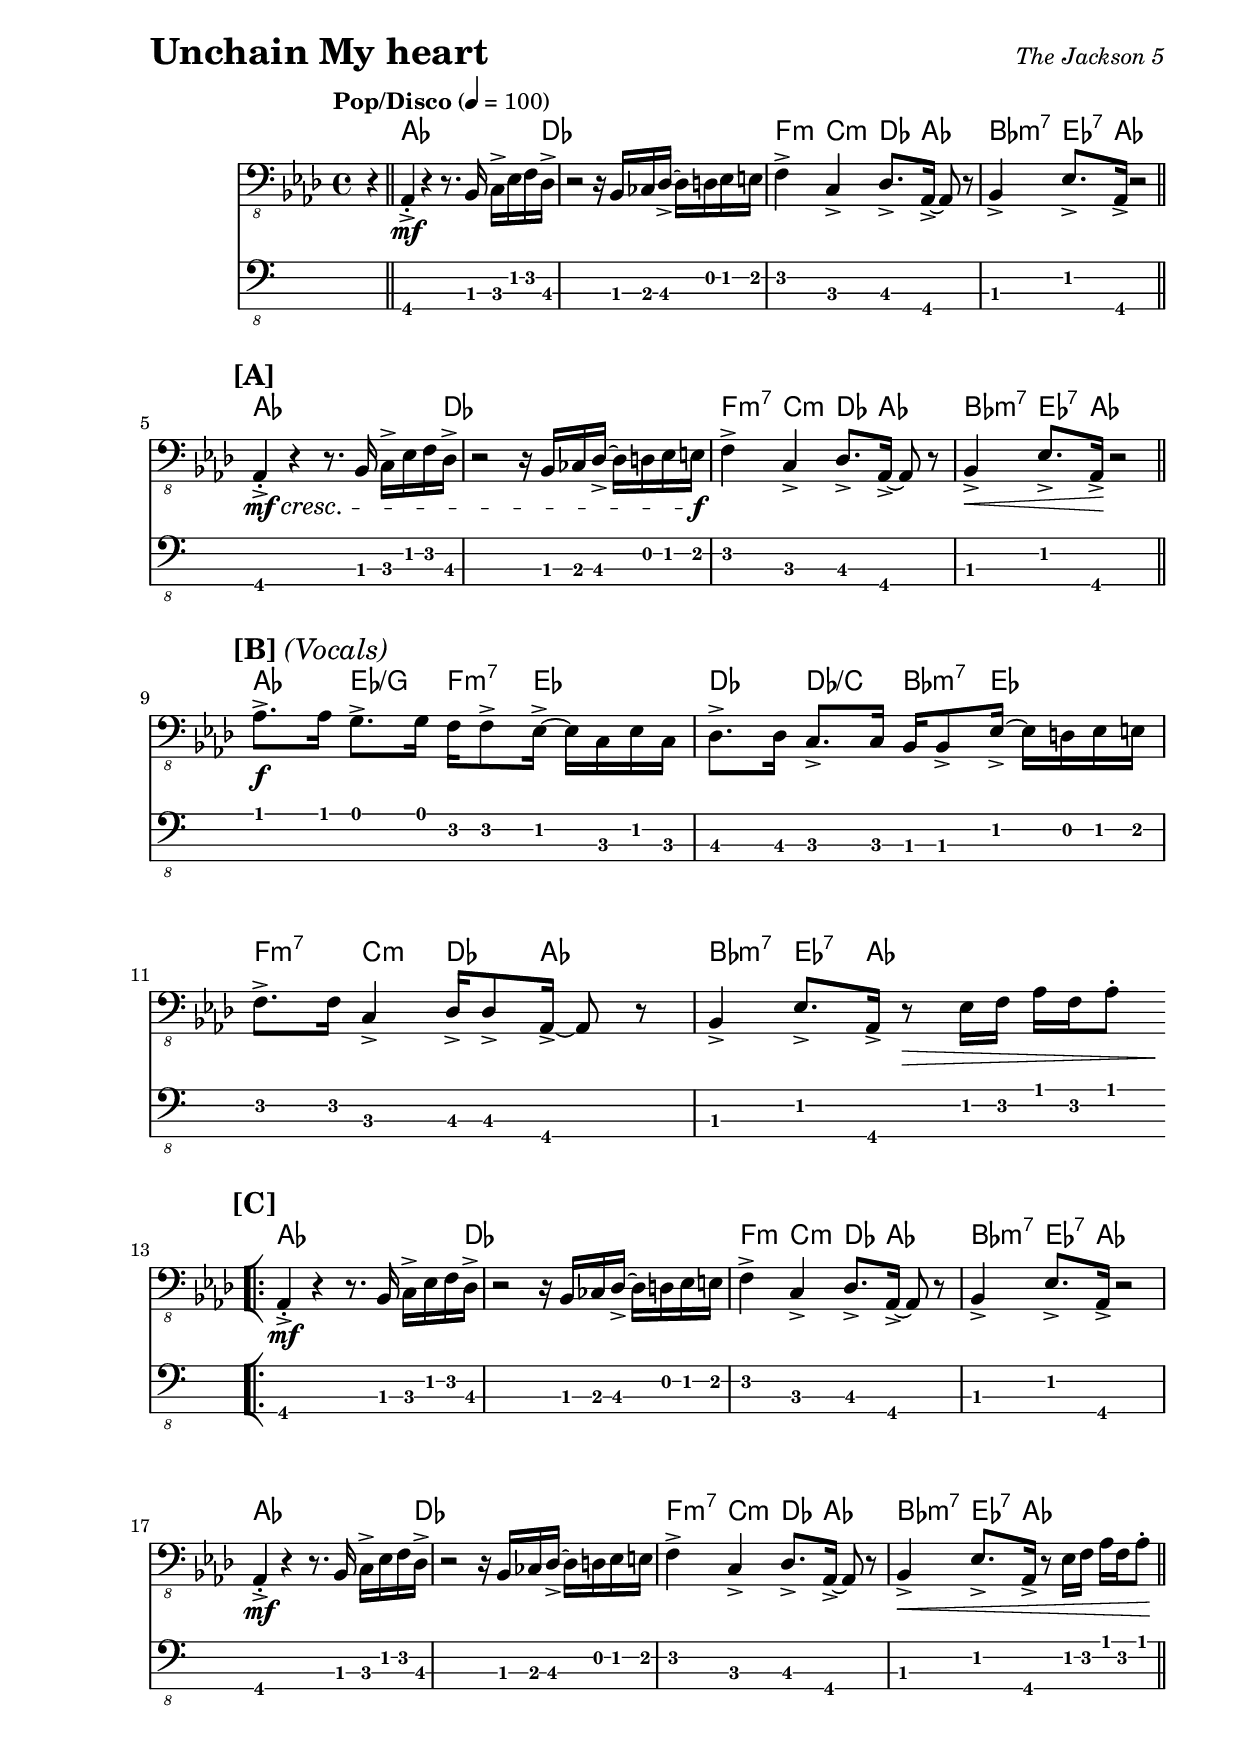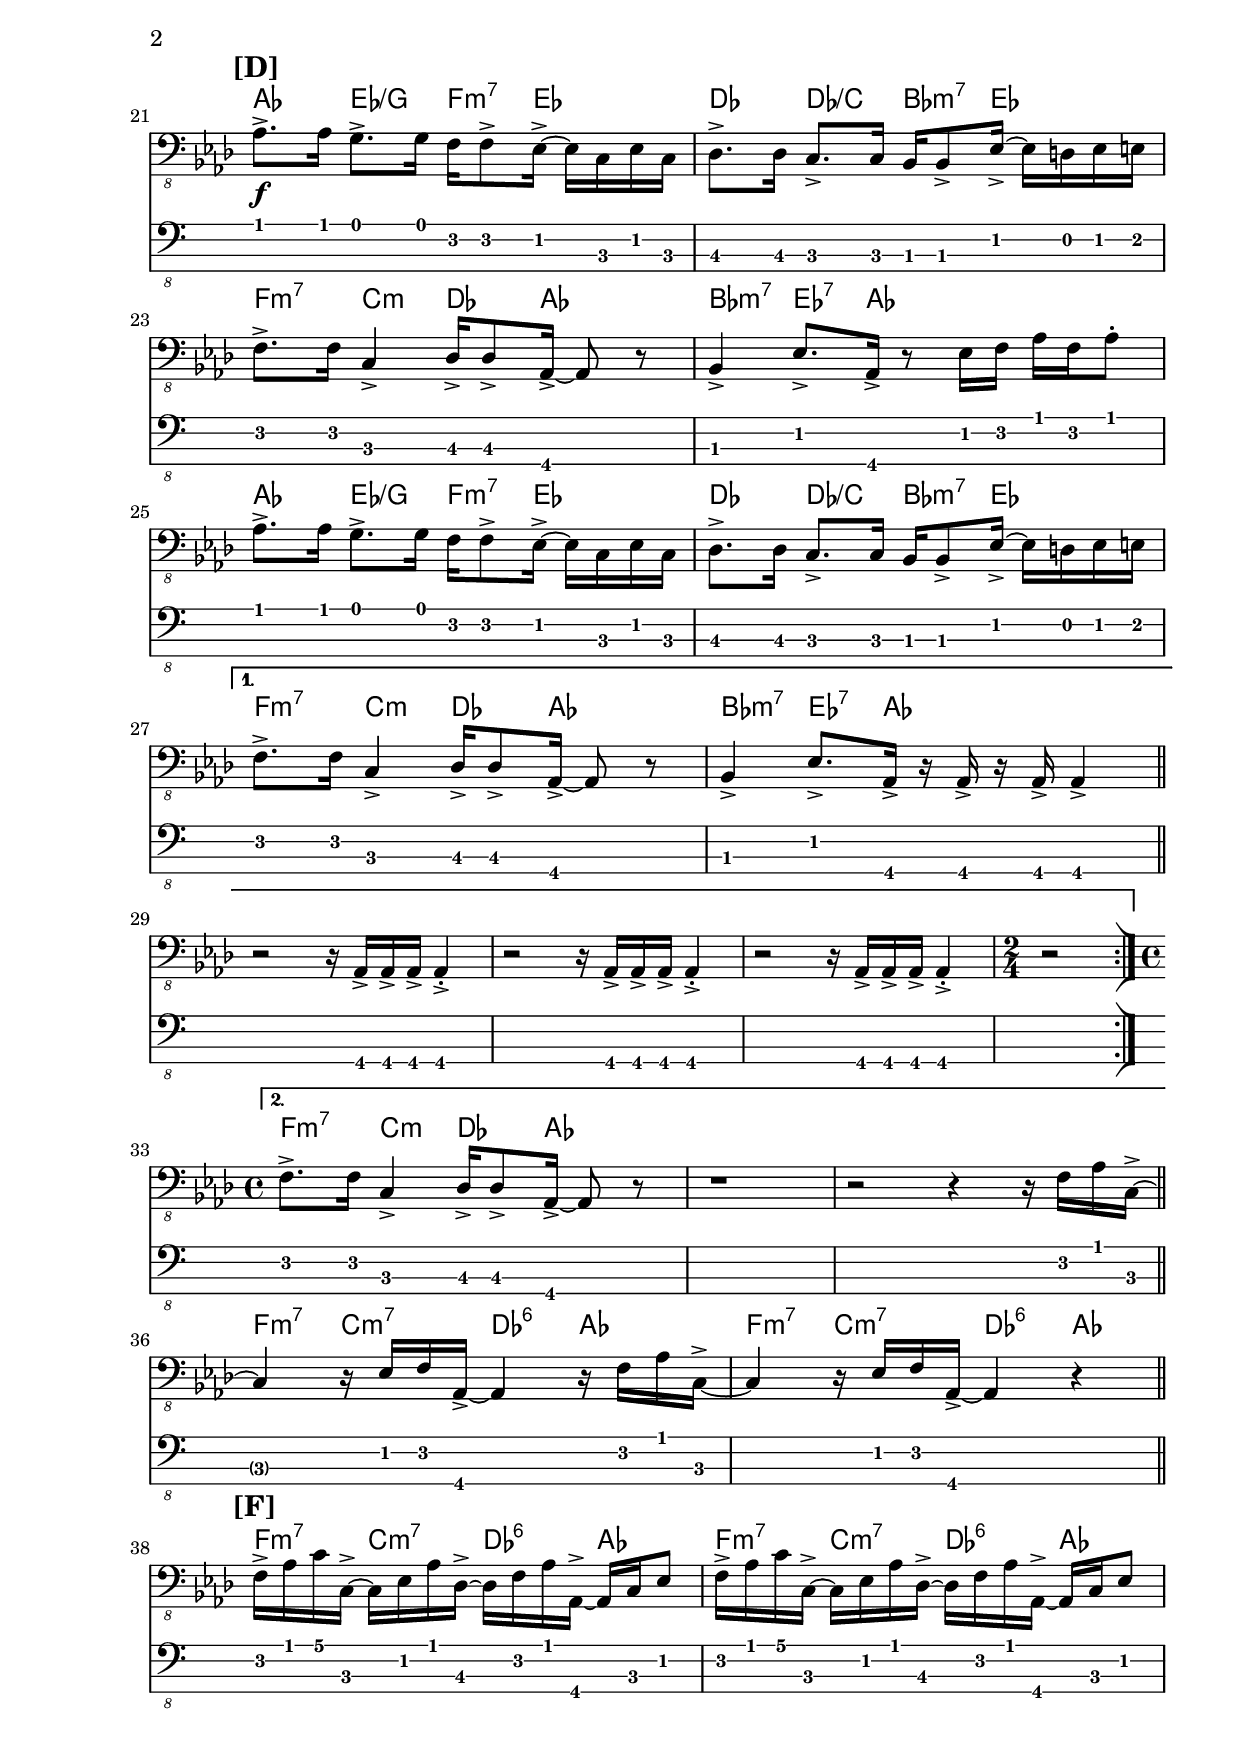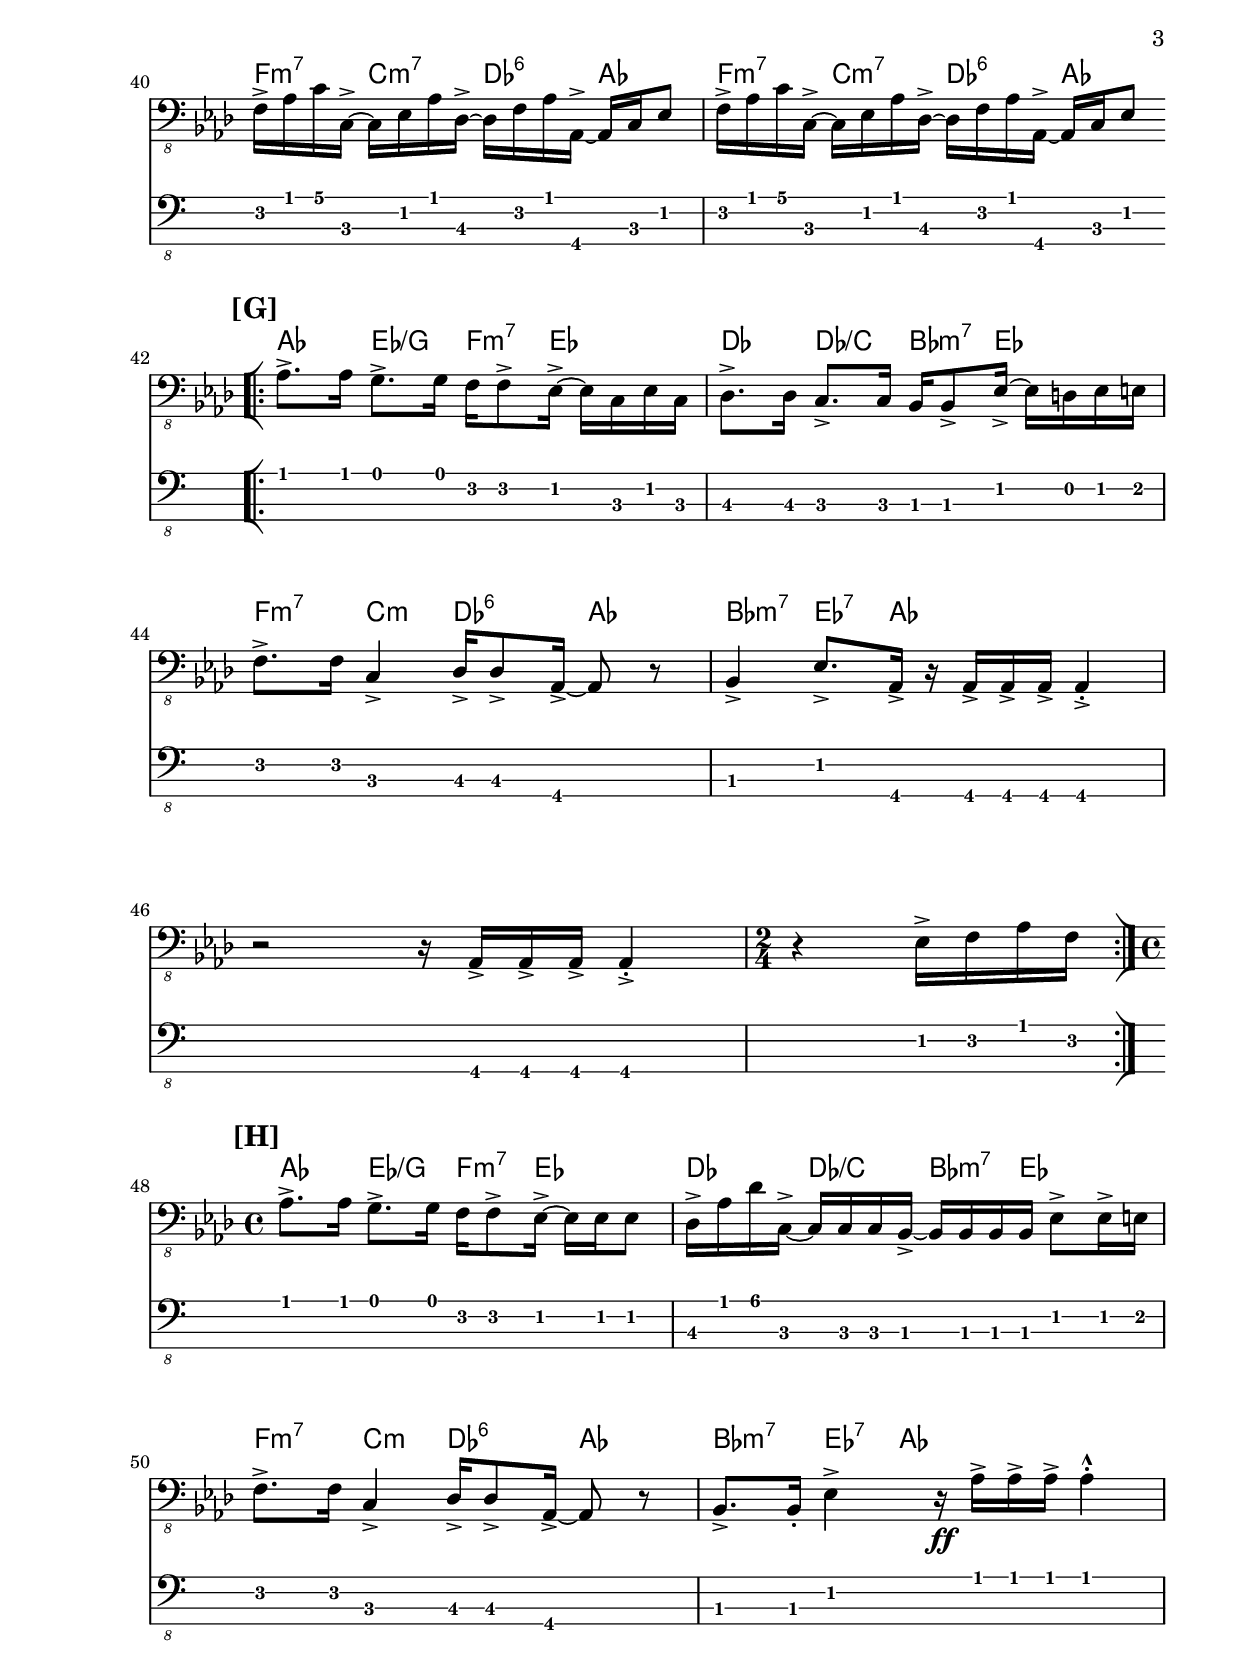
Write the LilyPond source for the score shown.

% LilyBin

% I Want You Back - The Jackson 5

\version "2.18.0"

\paper { 
  left-margin = 1.0\in
  right-margin = 0.5\in
}

my_notes = \relative c {
  \clef "bass_8"
  \key aes \major
  \time 4/4
  %%\set Timing.beamExceptions = #'()
  %%\set Timing.baseMoment = #(ly:make-moment 1/4)
  %%\set Timing.beatStructure = #'(1 1 1 1)
  \tempo "Pop/Disco" 4 = 100

  \partial 4 r4 \bar "||" |

  aes,4-.-> \mf r4 r8. bes16 c16-> ees16 f16 des16-> |
  r2 r16 bes16 ces16 des16-> ~des16 d16 ees16 e16 |
  f4-> c4-> des8.-> aes16-> ~aes8 r8 |
  bes4-> ees8.-> aes,16-> r2 \bar "||"
  \break
  
  %% 5
  \mark \markup { \bold {[A]} }
  aes4-.-> \mf \cresc r4 r8. bes16 c16-> ees16 f16 des16-> |
  r2 r16 bes16 ces16 des16-> ~des16 d16 ees16 e16 \f |
  f4-> c4-> des8.-> aes16-> ~aes8 r8 |
  bes4-> \< ees8.-> aes,16-> \! r2 \bar "||"
  \break

  %% 9
  \mark \markup { \bold {[B]} \italic {(Vocals)} }
  aes'8.-> \f aes16 g8.-> g16 f16 f8-> ees16-> ~ ees16 c16 ees16 c16 |
  des8.-> des16 c8.-> c16 bes16 bes8-> ees16-> ~ees16 d16 ees16 e16 |
  \break
  
  %% 11
  f8.-> f16 c4-> des16-> des8-> aes16-> ~aes8 r8 |
  bes4-> ees8.-> aes,16-> r8 \> ees'16 f16 aes16 f16 aes8-. 
  \bar "||"  % doesn't work
  \break
  
  \repeat volta 2 {
    %% 13
    \mark \markup { \bold {[C]} }
    \bar "[|:"
    aes,4-.->  \mf r4 r8. bes16 c16-> ees16 f16 des16-> |
    r2 r16 bes16 ces16 des16-> ~des16 d16 ees16 e16 |
    f4-> c4-> des8.-> aes16-> ~aes8 r8 |
    bes4-> ees8.-> aes,16-> r2
    \break
    
    %% 17
    aes4-.->  \mf r4 r8. bes16 c16-> ees16 f16 des16-> |
    r2 r16 bes16 ces16 des16-> ~des16 d16 ees16 e16 |
    f4-> c4-> des8.-> aes16-> ~aes8 r8 |
    bes4-> \< ees8.-> aes,16-> r8 ees'16 f16 aes16 f16 aes8-. \! \bar "||"
    \break
    
    %% 21
    \mark \markup { \bold {[D]} }
    aes8.-> \f aes16 g8.-> g16 f16 f8-> ees16-> ~ ees16 c16 ees16 c16 |
    des8.-> des16 c8.-> c16 bes16 bes8-> ees16-> ~ees16 d16 ees16 e16 |
    \break
    
    %% 23
    f8.-> f16 c4-> des16-> des8-> aes16-> ~aes8 r8 |
    bes4-> ees8.-> aes,16-> r8 ees'16 f16 aes16 f16 aes8-. |
    \break
    
    %% 25
    aes8.-> aes16 g8.-> g16 f16 f8-> ees16-> ~ ees16 c16 ees16 c16 |
    des8.-> des16 c8.-> c16 bes16 bes8-> ees16-> ~ees16 d16 ees16 e16 |
    \break
    
  } \alternative {
    { 
      %% 27
      f8.-> f16 c4-> des16-> des8-> aes16-> ~aes8 r8 |
      bes4-> ees8.-> aes,16-> r16 aes16-> r16 aes16-> aes4-> \bar "||"
      \break
      
      %% 29
      r2 r16 aes16-> aes16-> aes16-> aes4-.-> |
      r2 r16 aes16-> aes16-> aes16-> aes4-.-> |
      r2 r16 aes16-> aes16-> aes16-> aes4-.-> |
      \time 2/4 r2
      \bar ":|]" 
      \break
    }
    {
      %% 33
      \time 4/4
      f'8.-> f16 c4-> des16-> des8-> aes16-> ~aes8 r8 |
      r1 |
      r2 r4 r16 f'16 aes16 c,16->~ \bar "||"
    }
  }
  \break
  
  %% 36
  c4 r16 ees16 f16 aes,16-> ~aes4 r16 f'16 aes16 c,16->~ |
  c4 r16 ees16 f16 aes,16-> ~aes4 r4 \bar "||"
  \break
  
  %% 38
  \mark \markup { \bold {[F]} }
  f'16-> aes16 c16 c,16-> ~c16 ees16 aes16 des,16-> ~des16 f16 aes16 aes,16-> 
    ~aes16 c16 ees8 |
  f16-> aes16 c16 c,16-> ~c16 ees16 aes16 des,16-> ~des16 f16 aes16 aes,16-> 
    ~aes16 c16 ees8 |
  \break
  
  %% 40
  f16-> aes16 c16 c,16-> ~c16 ees16 aes16 des,16-> ~des16 f16 aes16 aes,16-> 
    ~aes16 c16 ees8 |
  f16-> aes16 c16 c,16-> ~c16 ees16 aes16 des,16-> ~des16 f16 aes16 aes,16-> 
    ~aes16 c16 ees8 \bar "||"
  \break
  
  \repeat volta 2 {
    %% 42
    \bar "[|:"
    \mark \markup { \bold {[G]} }
    aes8.-> aes16 g8.-> g16 f16 f8-> ees16-> ~ ees16 c16 ees16 c16 |
    des8.-> des16 c8.-> c16 bes16 bes8-> ees16-> ~ees16 d16 ees16 e16 |
    \break
    
    %% 44 
    f8.-> f16 c4-> des16-> des8-> aes16-> ~aes8 r8 |
    bes4-> ees8.-> aes,16-> r16 aes16-> aes16-> aes16-> aes4-.-> |
    \break
    
    %% 46
    r2 r16 aes16-> aes16-> aes16-> aes4-.-> |
    \time 2/4 r4 ees'16-> f16 aes16 f16
    \bar ":|]"
  }
  \break
  
  %% 48
  \time 4/4
  \mark \markup { \bold {[H]} }
  aes8.-> aes16 g8.-> g16 f16 f8-> ees16-> ~ ees16 ees16 ees8 |
  des16-> aes'16 des16 c,16-> ~ c16 c16 c16 bes16-> ~bes16 bes16 bes16 bes16
    ees8-> ees16-> e16 | 
  \break
  
  %% 50
  f8.-> f16 c4-> des16-> des8-> aes16-> ~aes8 r8 |
  bes8.-> bes16-. ees4-> r16 \ff aes16-> aes16-> aes16-> aes4-.-^ |
  %% \bar "|]" 
  
}

my_chords = \chordmode {
  \set majorSevenSymbol = \markup { maj7 }

  \partial 4 s4 |

  aes16*15 des16 | s1 |
  f4:m c4:m des8. aes16*3 s8 | bes4:m7 ees8.:7 aes16 s2 |
  
  %% 5
  aes16*15 des16 | s1 |
  f4:m7 c4:m des8. aes16*3 s8 | bes4:m7 ees8.:7 aes16 s2 |
  
  %% 9
  aes4 ees4/g f8.:m7 ees16*5 | des4 des4/c bes8.:m7 ees16*5 |
  
  %% 11
  f4:m7 c4:m des8. aes16*3 s8 | bes4:m7 ees8.:7 aes16 s2 |

  \repeat volta 2 {
    %% 13
    aes16*15 des16 | s1 |
    f4:m c4:m des8. aes16*3 s8 | bes4:m7 ees8.:7 aes16 s2 |
  
    %% 17
    aes16*15 des16 | s1 |
    f4:m7 c4:m des8. aes16*3 s8 | bes4:m7 ees8.:7 aes16 s2 |
  
    %% 21
    aes4 ees4/g f8.:m7 ees16*5 | des4 des4/c bes8.:m7 ees16*5 |
    
    %% 23
    f4:m7 c4:m des8. aes16*3 s8 | bes4:m7 ees8.:7 aes16 s2 |
  
    %% 25
    aes4 ees4/g f8.:m7 ees16*5 | des4 des4/c bes8.:m7 ees16*5 |
  } \alternative {
    {
      %% 27
      f4:m7 c4:m des8. aes16*3 s8 | bes4:m7 ees8.:7 aes16 s2 |
      s1 | s1 | s1 | s2 |
    }
    {
      % 33
      f4:m7 c4:m des8. aes16*3 s8 | s1 | s1 |
    }
  }
  
  %% 36
  f4:m7 c:m7 des:6 aes | f:m7 c:m7 des:6 aes |
  
  %% 38
  f4:m7 c:m7 des:6 aes | f:m7 c:m7 des:6 aes |
  
  %% 40
  f4:m7 c:m7 des:6 aes | f:m7 c:m7 des:6 aes |
  
  %% 42
  \repeat volta 2 {
    aes4 ees4/g f8.:m7 ees16*5 | des4 des4/c bes8.:m7 ees16*5 |
    
    %% 44
    f4:m7 c:m des:6 aes | bes:m7 ees8.:7 aes16 s2 | 
    
    %% 46
    s1 | s2 |
  }
  
  %% 48
  aes4 ees4/g f8.:m7 ees16*5 | des4 des4/c bes8.:m7 ees16*5 |
  f4:m7 c:m des:6 aes | bes:m7 ees8.:7 aes16 s2 |
  
}

\header {
  piece = \markup { \fontsize #4 \bold "Unchain My heart" }
  opus = \markup { \italic "The Jackson 5" }
}

my_music = <<
  \new ChordNames \my_chords
  \new Staff \my_notes
  \new TabStaff
  \with { stringTunings = #bass-tuning } 
  { 
    %%\set TabStaff.minimumFret = #3
    %%\set TabStaff.restrainOpenStrings = ##t
    \my_notes
  }
>>
  
\score {
  \my_music
  \layout {
    \context {
      \Score
    }
  }
}

\score {
  \unfoldRepeats
  \my_music
  \midi {}
}

